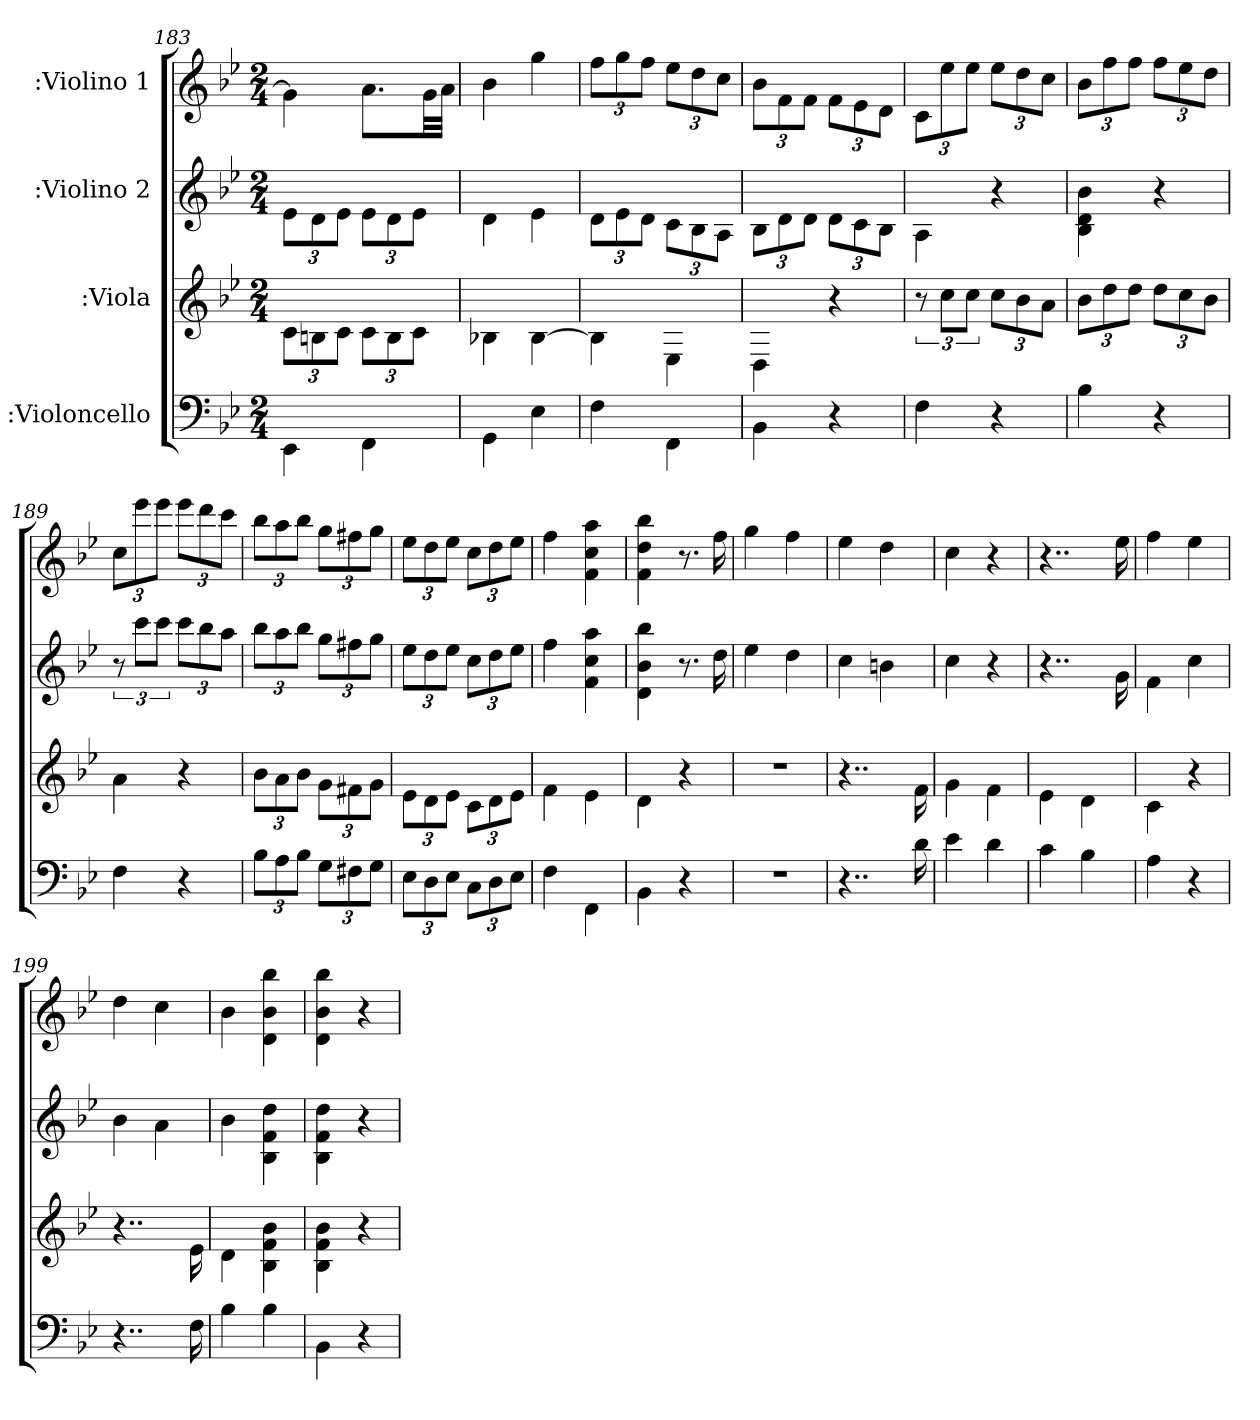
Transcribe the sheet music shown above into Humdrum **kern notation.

**kern	**kern	**kern	**kern
*part4	*part3	*part2	*part1
*staff4	*staff3	*staff2	*staff1
*I":Violoncello	*I":Viola	*I":Violino 2	*I":Violino 1
*k[b-e-]	*k[b-e-]	*k[b-e-]	*k[b-e-]
*B-:	*B-:	*B-:	*B-:
*M2/4	*M2/4	*M2/4	*M2/4
=183	=183	=183	=183
4EE-\	12c\L	12e-\L	4g\]
.	12Bn\	12d\	.
.	12c\J	12e-\J	.
4FF\	12c\L	12e-\L	8.a\L
.	12B\	12d\	.
.	12c\J	12e-\J	.
.	.	.	32g\LL
.	.	.	32a\JJJ
=184	=184	=184	=184
4GG\	4B-X\	4d\	4b-\
4E-\	[4B-\	4e-\	4gg\
=185	=185	=185	=185
4F\	4B-\]	12d\L	12ff\L
.	.	12e-\	12gg\
.	.	12d\J	12ff\J
4FF\	4E-\	12c\L	12ee-\L
.	.	12B-\	12dd\
.	.	12A\J	12cc\J
=186	=186	=186	=186
4BB-\	4D\	12B-\L	12b-\L
.	.	12d\	12f\
.	.	12d\J	12f\J
4r	4r	12d\L	12f\L
.	.	12c\	12e-\
.	.	12B-\J	12d\J
=187	=187	=187	=187
4F\	12r	4A\	12c\L
.	12cc\L	.	12ee-\
.	12cc\J	.	12ee-\J
4r	12cc\L	4r	12ee-\L
.	12b-\	.	12dd\
.	12a\J	.	12cc\J
=188	=188	=188	=188
4B-\	12b-\L	4b-\ 4d\ 4B-\	12b-\L
.	12dd\	.	12ff\
.	12dd\J	.	12ff\J
4r	12dd\L	4r	12ff\L
.	12cc\	.	12ee-\
.	12b-\J	.	12dd\J
=189	=189	=189	=189
4F\	4a\	12r	12cc\L
.	.	12ccc\L	12eee-\
.	.	12ccc\J	12eee-\J
4r	4r	12ccc\L	12eee-\L
.	.	12bb-\	12ddd\
.	.	12aa\J	12ccc\J
=190	=190	=190	=190
12B-\L	12b-\L	12bb-\L	12bb-\L
12A\	12a\	12aa\	12aa\
12B-\J	12b-\J	12bb-\J	12bb-\J
12G\L	12g\L	12gg\L	12gg\L
12F#X\	12f#X\	12ff#X\	12ff#X\
12G\J	12g\J	12gg\J	12gg\J
=191	=191	=191	=191
12E-\L	12e-\L	12ee-\L	12ee-\L
12D\	12d\	12dd\	12dd\
12E-\J	12e-\J	12ee-\J	12ee-\J
12C\L	12c\L	12cc\L	12cc\L
12D\	12d\	12dd\	12dd\
12E-\J	12e-\J	12ee-\J	12ee-\J
=192	=192	=192	=192
4F\	4f\	4ff\	4ff\
4FF\	4e-\	4aa\ 4cc\ 4f\	4aa\ 4cc\ 4f\
=193	=193	=193	=193
4BB-\	4d\	4bb-\ 4b-\ 4d\	4bb-\ 4dd\ 4f\
4r	4r	8.r	8.r
.	.	16dd\	16ff\
=194	=194	=194	=194
2r	2r	4ee-\	4gg\
.	.	4dd\	4ff\
=195	=195	=195	=195
4..r	4..r	4cc\	4ee-\
.	.	4bn\	4dd\
16d\	16f\	.	.
=196	=196	=196	=196
4e-\	4g\	4cc\	4cc\
4d\	4f\	4r	4r
=197	=197	=197	=197
4c\	4e-\	4..r	4..r
4B-\	4d\	.	.
.	.	16g\	16ee-\
=198	=198	=198	=198
4A\	4c\	4f\	4ff\
4r	4r	4cc\	4ee-\
=199	=199	=199	=199
4..r	4..r	4b-\	4dd\
.	.	4a\	4cc\
16F\	16e-\	.	.
=200	=200	=200	=200
4B-\	4d\	4b-\	4b-\
4B-\	4b-\ 4f\ 4B-\	4dd\ 4f\ 4B-\	4bb-\ 4b-\ 4d\
=201	=201	=201	=201
4BB-\	4b-\ 4f\ 4B-\	4dd\ 4f\ 4B-\	4bb-\ 4b-\ 4d\
4r	4r	4r	4r
=	=	=	=
*-	*-	*-	*-
